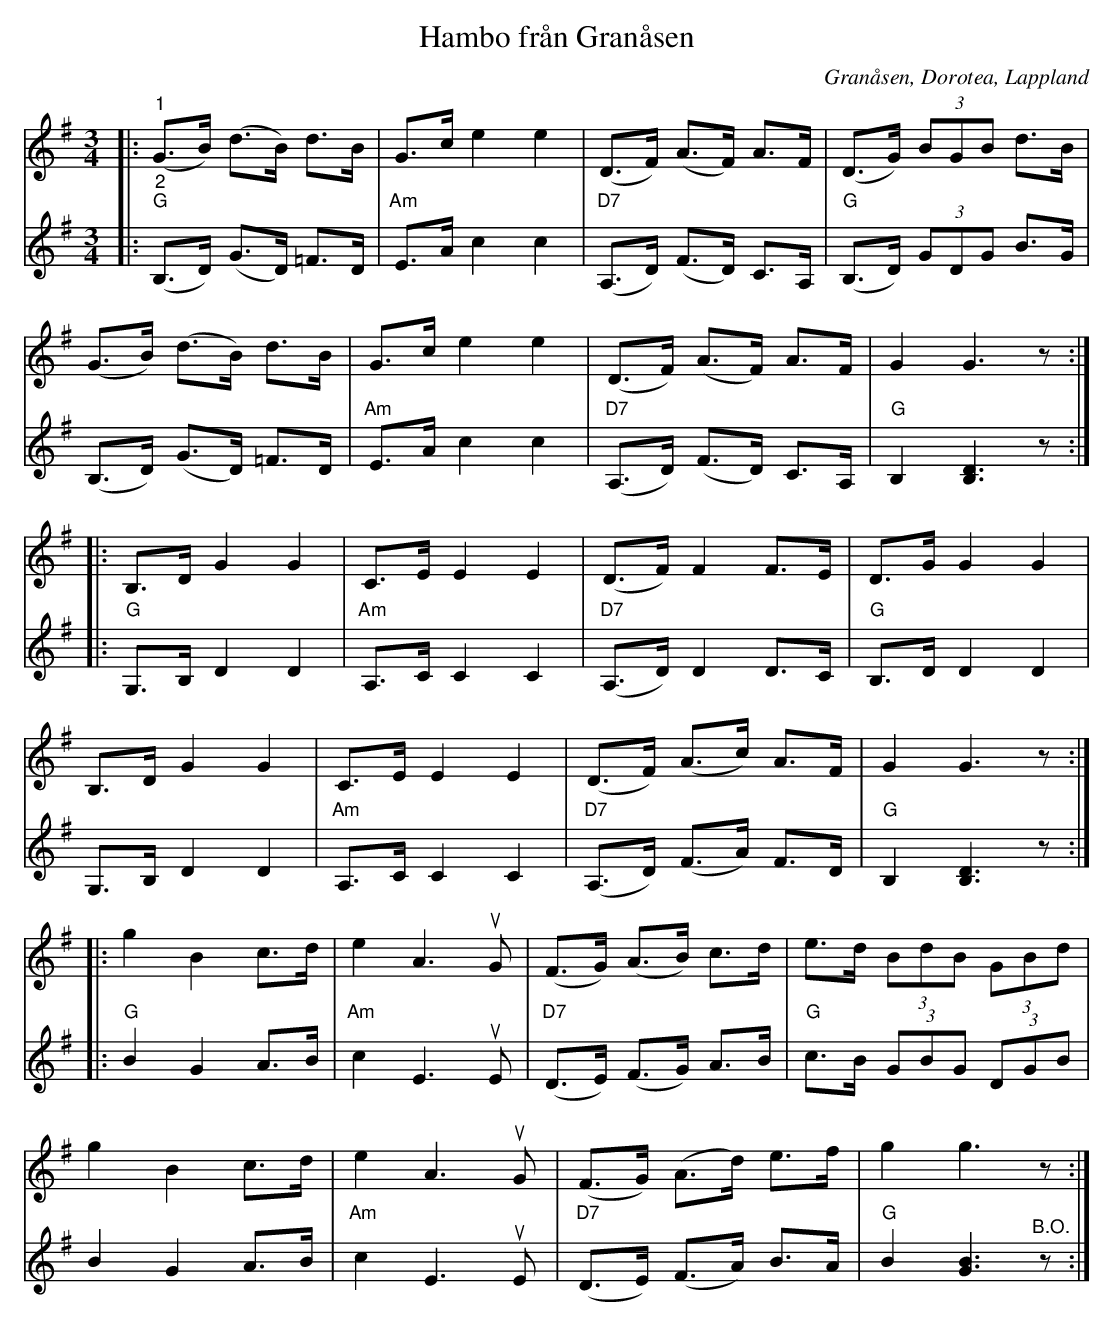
X:1
T:Hambo från Granåsen
O:Granåsen, Dorotea, Lappland
L:1/8
M:3/4
K:G
V:1
|:"^1" (G>B) (d>B) d>B | G>c e2 e2 | (D>F) (A>F) A>F | (D>G) (3BGB d>B |
(G>B) (d>B) d>B | G>c e2 e2 | (D>F) (A>F) A>F | G2 G3 z ::
B,>D G2 G2 | C>E E2 E2 | (D>F) F2 F>E | D>G G2 G2 |
B,>D G2 G2 | C>E E2 E2 | (D>F) (A>c) A>F | G2 G3 z ::
g2 B2 c>d | e2 A3u G | (F>G) (A>B) c>d | e>d (3BdB (3GBd |
g2 B2 c>d | e2 A3u G | (F>G) (A>d) e>f | g2 g3 z :|
V:2
|:"^2""G" (B,>D) (G>D) =F>D |"Am" E>A c2 c2 |"D7" (A,>D) (F>D) C>A, |"G" (B,>D) (3GDG B>G |
(B,>D) (G>D) =F>D |"Am" E>A c2 c2 |"D7" (A,>D) (F>D) C>A, |"G" B,2 [B,D]3 z ::
"G" G,>B, D2 D2 |"Am" A,>C C2 C2 |"D7" (A,>D) D2 D>C |"G" B,>D D2 D2 |
G,>B, D2 D2 | "Am" A,>C C2 C2 |"D7" (A,>D) (F>A) F>D |"G" B,2 [B,D]3 z ::
"G" B2 G2 A>B |"Am" c2 E3u E | "D7" (D>E) (F>G) A>B | "G" c>B (3GBG (3DGB |
B2 G2 A>B |"Am" c2 E3u E |"D7" (D>E) (F>A) B>A | "G" B2 [GB]3"^B.O." z :|
